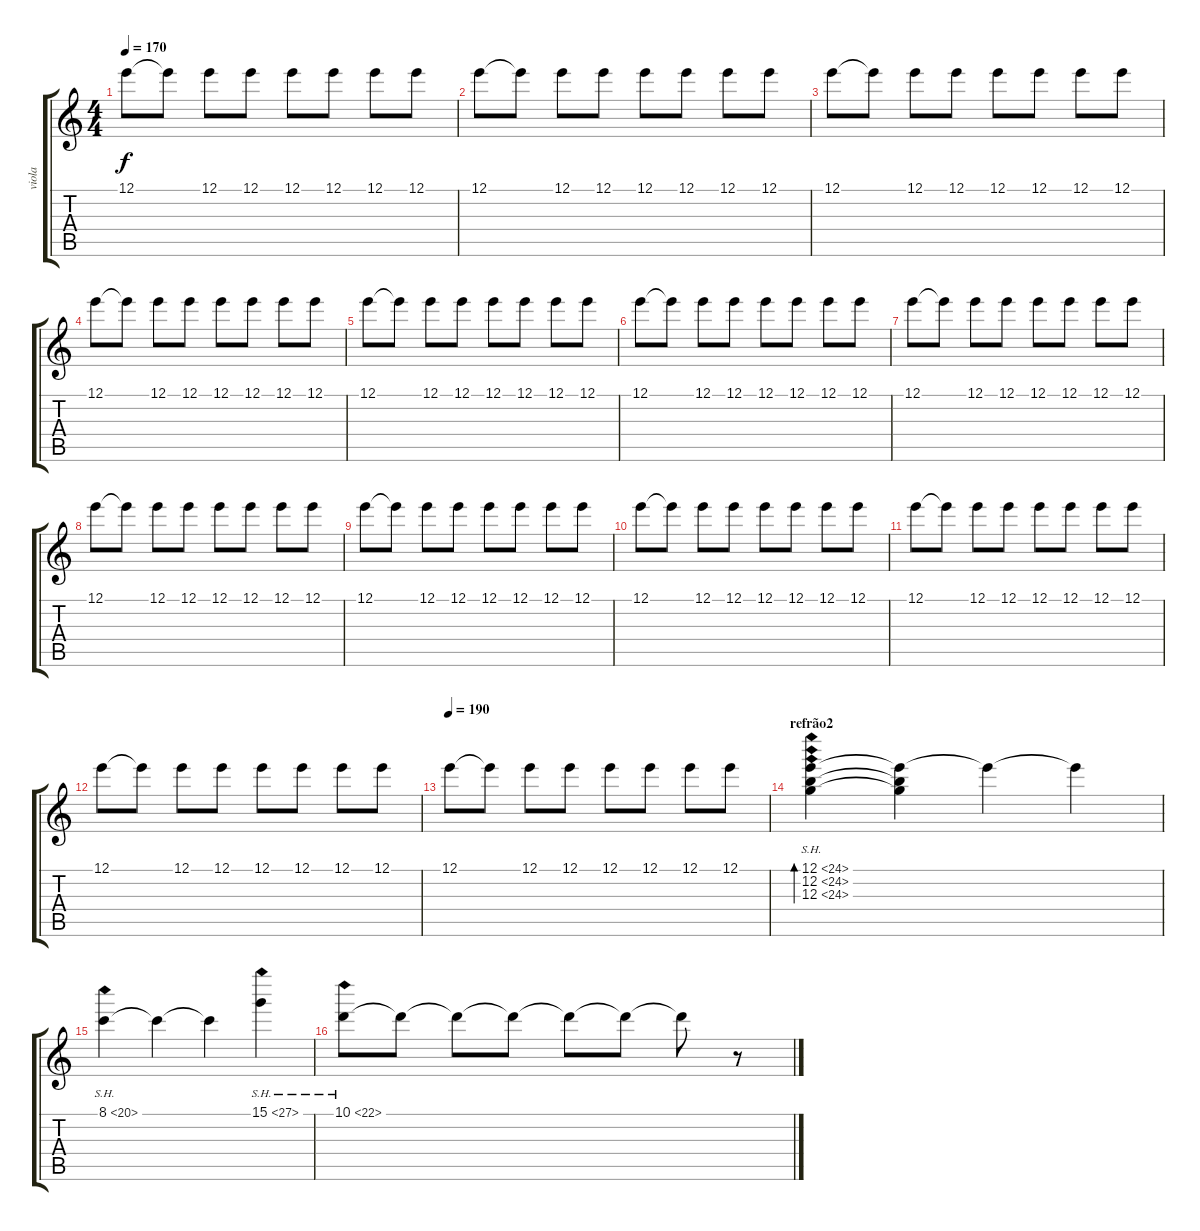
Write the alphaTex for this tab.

\track ("viola" "viola") {instrument acousticguitarsteel}
\staff {score tabs}
\tuning (E4 B3 G3 D3 A2 E2) {hide}
\ts (4 4)
\tempo 170
\clef g2
\ks c
12.1.8{dy f} 12.1{t}.8 12.1.8 12.1.8 12.1.8 12.1.8 12.1.8 12.1.8 |
12.1.8 12.1{t}.8 12.1.8 12.1.8 12.1.8 12.1.8 12.1.8 12.1.8 |
12.1.8 12.1{t}.8 12.1.8 12.1.8 12.1.8 12.1.8 12.1.8 12.1.8 |
12.1.8 12.1{t}.8 12.1.8 12.1.8 12.1.8 12.1.8 12.1.8 12.1.8 |
12.1.8 12.1{t}.8 12.1.8 12.1.8 12.1.8 12.1.8 12.1.8 12.1.8 |
12.1.8 12.1{t}.8 12.1.8 12.1.8 12.1.8 12.1.8 12.1.8 12.1.8 |
12.1.8 12.1{t}.8 12.1.8 12.1.8 12.1.8 12.1.8 12.1.8 12.1.8 |
12.1.8 12.1{t}.8 12.1.8 12.1.8 12.1.8 12.1.8 12.1.8 12.1.8 |
12.1.8 12.1{t}.8 12.1.8 12.1.8 12.1.8 12.1.8 12.1.8 12.1.8 |
12.1.8 12.1{t}.8 12.1.8 12.1.8 12.1.8 12.1.8 12.1.8 12.1.8 |
12.1.8 12.1{t}.8 12.1.8 12.1.8 12.1.8 12.1.8 12.1.8 12.1.8 |
12.1.8 12.1{t}.8 12.1.8 12.1.8 12.1.8 12.1.8 12.1.8 12.1.8 |
\tempo 190
12.1.8 12.1{t}.8 12.1.8 12.1.8 12.1.8 12.1.8 12.1.8 12.1.8 |
\section ("" "refrão2")
(12.1{sh 12} 12.2{sh 12} 12.3{sh 12}).4{bd 240 volume 8} (12.1{t} 12.2{t} 12.3{t}).4 12.1{t}.4 12.1{t}.4 |
8.1{sh 12}.4 8.1{t}.4 8.1{t}.4 15.1{sh 12}.4 |
10.1{sh 12}.8 10.1{t}.8 10.1{t}.8 10.1{t}.8 10.1{t}.8 10.1{t}.8 10.1{t}.8 r.8
